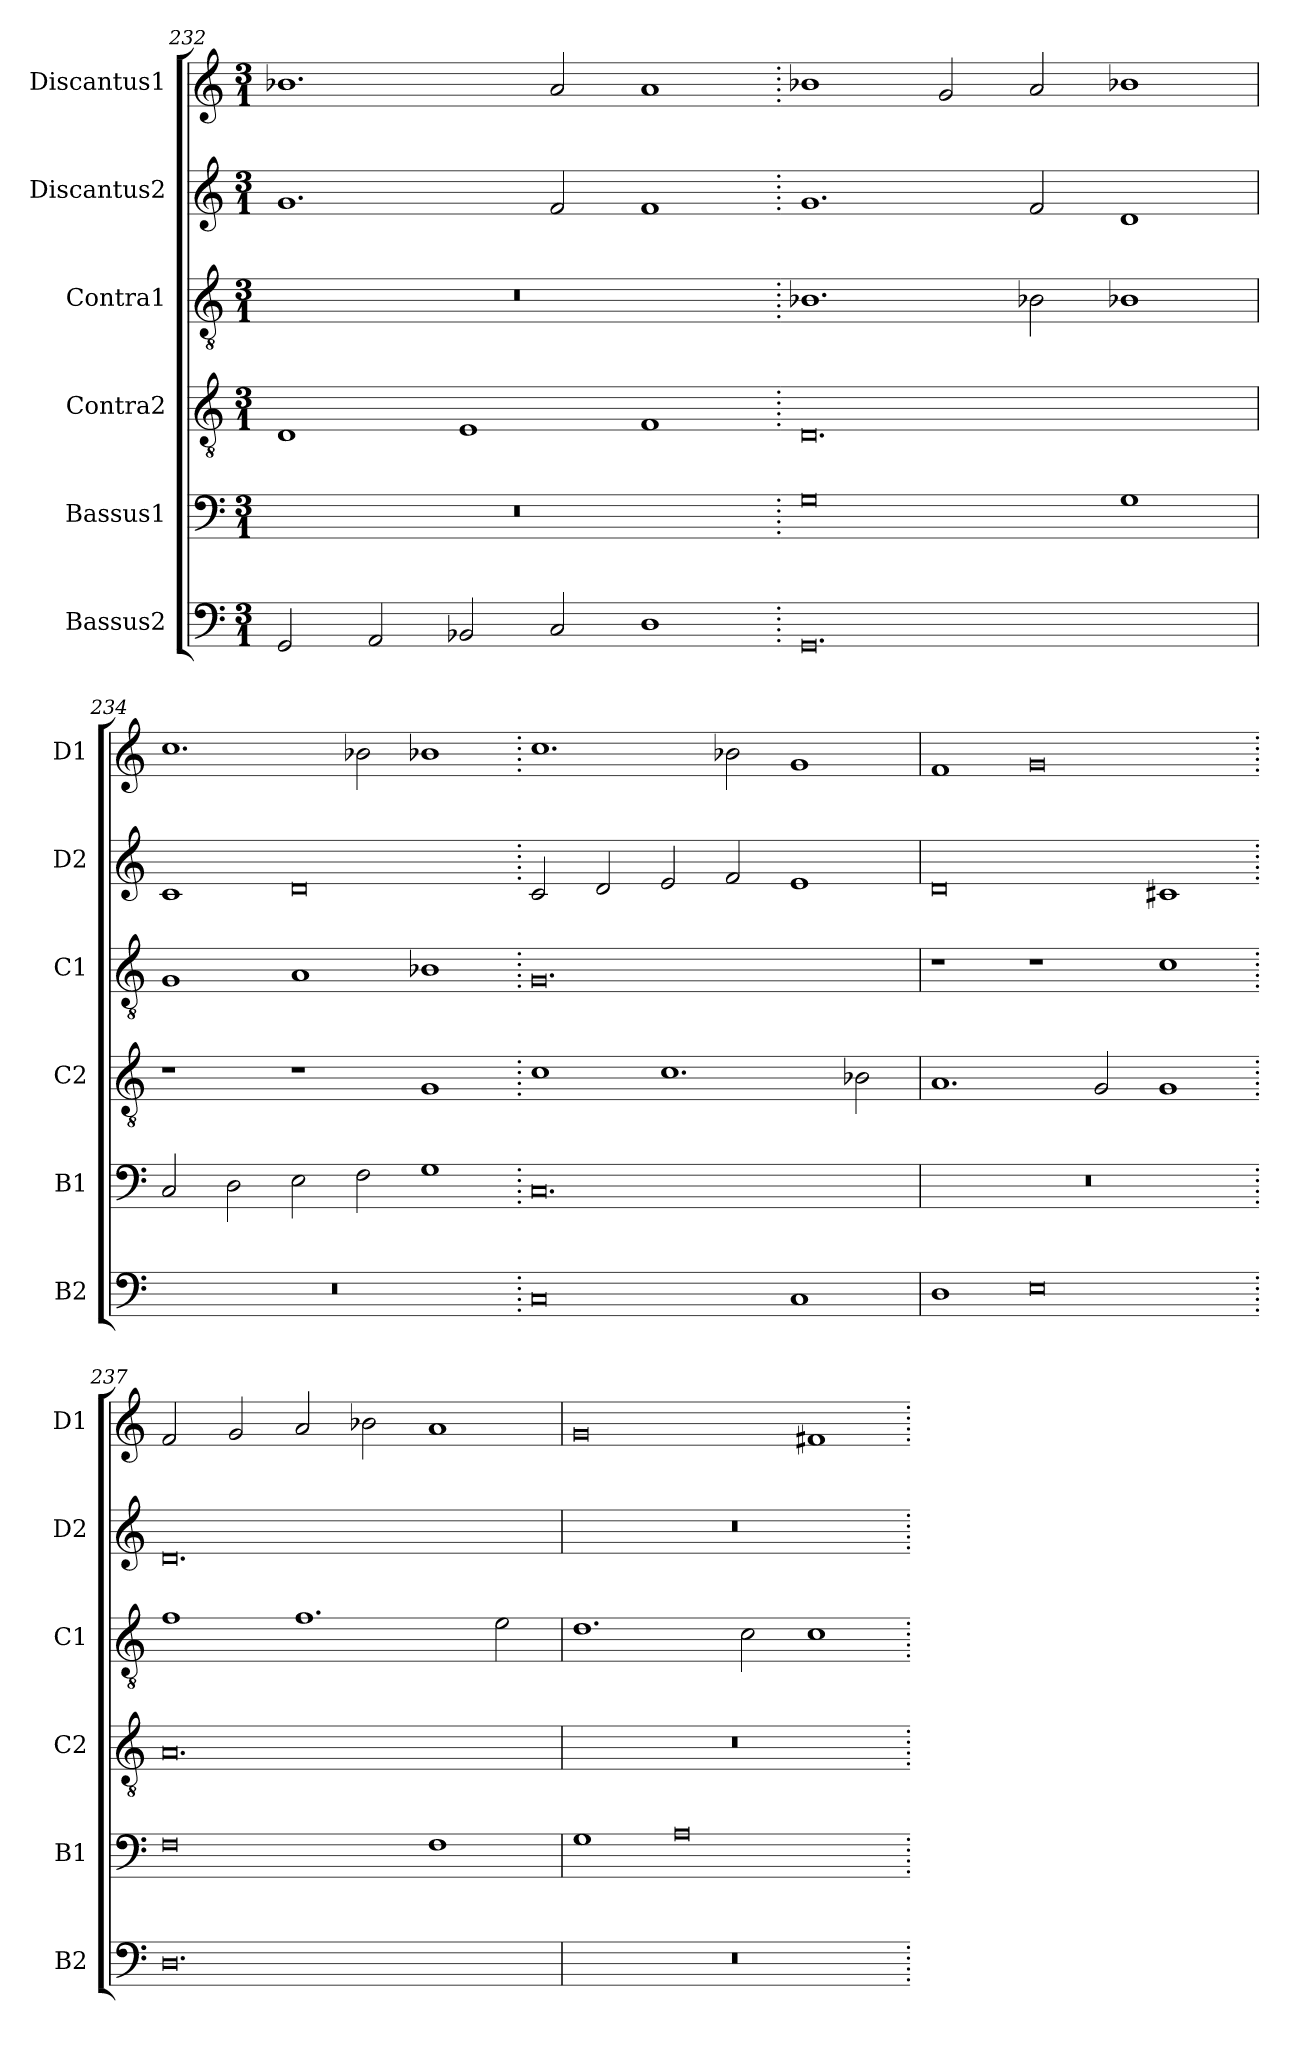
**kern	**kern	**kern	**kern	**kern	**kern
*part6	*part5	*part4	*part3	*part2	*part1
*staff6	*staff5	*staff4	*staff3	*staff2	*staff1
*I"Bassus2	*I"Bassus1	*I"Contra2	*I"Contra1	*I"Discantus2	*I"Discantus1
*I'B2	*I'B1	*I'C2	*I'C1	*I'D2	*I'D1
*clefF4	*clefF4	*clefGv2	*clefGv2	*clefG2	*clefG2
*k[]	*k[]	*k[]	*k[]	*k[]	*k[]
*M3/1	*M3/1	*M3/1	*M3/1	*M3/1	*M3/1
=232	=232	=232	=232	=232	=232
2GG/	0.r	1D	0.r	1.g	1.b-X
2AA/	.	.	.	.	.
2BB-X/	.	1E	.	.	.
2C/	.	.	.	2f/	2a/
1D	.	1F	.	1f	1a
=233.	=233.	=233.	=233.	=233.	=233.
0.GG	0G	0.D	1.B-X	1.g	1b-X
.	.	.	.	.	2g/
.	.	.	2B-X\	2f/	2a/
.	1G	.	1B-X	1d	1b-X
=234	=234	=234	=234	=234	=234
0.r	2C/	1r	1G	1c	1.cc
.	2D\	.	.	.	.
.	2E\	1r	1A	0d	.
.	2F\	.	.	.	2b-X\
.	1G	1G	1B-X	.	1b-X
=235.	=235.	=235.	=235.	=235.	=235.
0C	0.C	1c	0.G	2c/	1.cc
.	.	.	.	2d/	.
.	.	1.c	.	2e/	.
.	.	.	.	2f/	2b-X\
1C	.	.	.	1e	1g
.	.	2B-X\	.	.	.
=236	=236	=236	=236	=236	=236
1D	0.r	1.A	1r	0d	1f
0E	.	.	1r	.	0g
.	.	2G/	.	.	.
.	.	1G	1c	1c#X	.
=237.	=237.	=237.	=237.	=237.	=237.
0.D	0F	0.A	1f	0.d	2f/
.	.	.	.	.	2g/
.	.	.	1.f	.	2a/
.	.	.	.	.	2b-X\
.	1F	.	.	.	1a
.	.	.	2e\	.	.
=238	=238	=238	=238	=238	=238
0.r	1G	0.r	1.d	0.r	0g
.	0A	.	.	.	.
.	.	.	2c\	.	.
.	.	.	1c	.	1f#X
=.	=.	=.	=.	=.	=.
*-	*-	*-	*-	*-	*-
